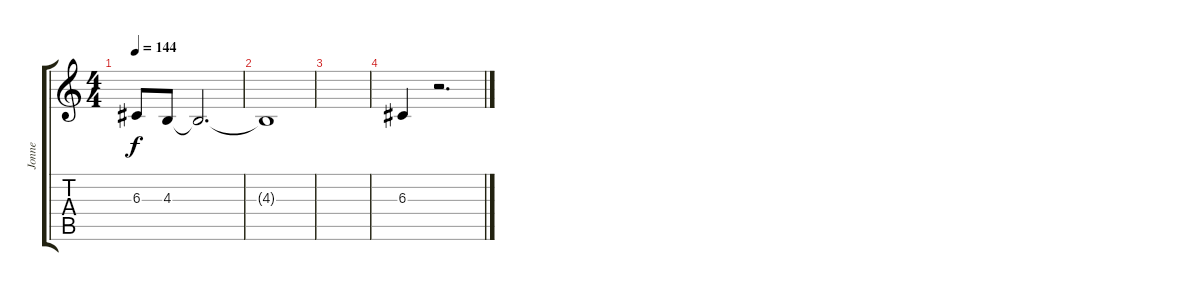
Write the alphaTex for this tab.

\track ("Jonne" "Jonne") {instrument tenorsax}
\staff {score tabs}
\tuning (E4 B3 G3 D3 A2 E2) {hide}
\ts (4 4)
\tempo 144
\clef g2
\ks c
6.3{t}.8{dy f} 4.3.8 4.3{t}.2{d} |
4.3{t}.1 |
|
6.3.4 r.2{d}
